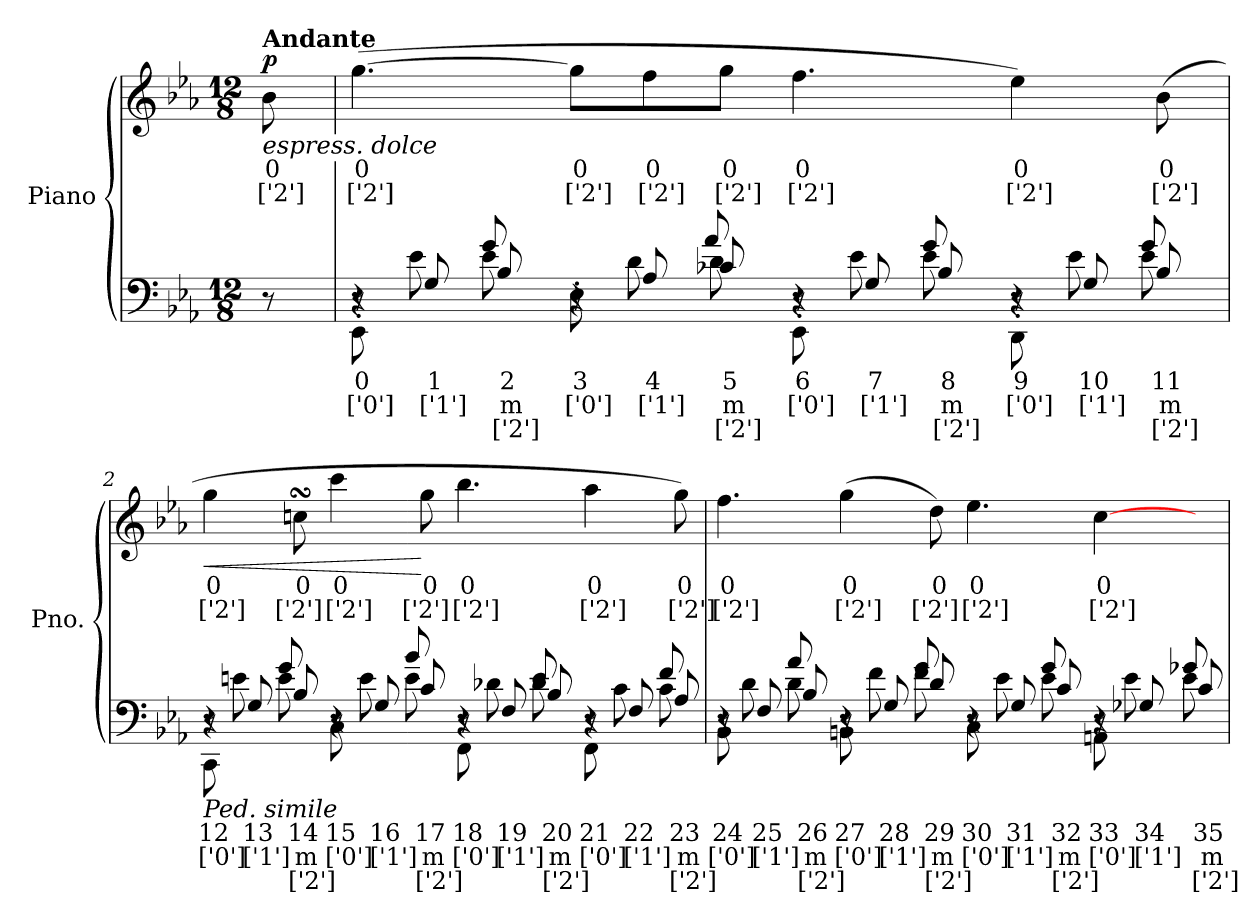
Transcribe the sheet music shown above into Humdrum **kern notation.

**kern	**text	**text	**text	**kern	**text	**text	**dynam
*part1	*part1	*part1	*part1	*part1	*part1	*part1	*part1
*staff2	*staff2	*staff2	*staff2	*staff1	*staff1	*staff1	*staff1/2
*I"Piano	*	*	*	*	*	*	*
*I'Pno.	*	*	*	*	*	*	*
*clefF4	*	*	*	*clefG2	*	*	*
*k[b-e-a-]	*	*	*	*k[b-e-a-]	*	*	*
*M12/8	*	*	*	*M12/8	*	*	*
*MM60	*	*	*	*MM60	*	*	*
=	=	=	=	=	=	=	=
!	!	!	!	!LO:TX:a:B:t=Andante	!	!	!
!	!	!	!	!LO:TX:b:i:t=espress. dolce	!	!	!
!	!	!	!	!	!	!	!LO:DY:b
8r	.	.	.	8b-i\	0	['2']	p
=1	=1	=1	=1	=1	=1	=1	=1
*^	*	*	*	*	*	*	*
*	*^	*	*	*	*	*	*	*
8EE-'j\L	8r	4r	0	['0']	.	([4.ggi\	0	['2']	.
8Gj	8e-Z	.	1	['1']	.	.	.	.	.
8B-j	8e-Z	8gV	2	m	['2']	.	.	.	.
8E-'j\L	8r	4r	3	['0']	.	8ggi\L]	0	['2']	.
8A-j	8dZ	.	4	['1']	.	8ffi\	0	['2']	.
8c-Xj	8dZ	8a-V	5	m	['2']	8ggi\J	0	['2']	.
8EE-'j\L	8r	4r	6	['0']	.	4.ffi\	0	['2']	.
8Gj	8e-Z	.	7	['1']	.	.	.	.	.
8B-j	8e-Z	8gV	8	m	['2']	.	.	.	.
8DD'j\L	8r	4r	9	['0']	.	4ee-i\)	0	['2']	.
8Gj	8e-Z	.	10	['1']	.	.	.	.	.
8B-j	8e-Z	8gV	11	m	['2']	(8b-i\	0	['2']	.
=2	=2	=2	=2	=2	=2	=2	=2	=2	=2
!LO:TX:b:i:t=Ped. simile	!	!	!	!	!	!	!	!	!
!	!	!	!	!	!	!	!	!	!LO:HP:b
8CCj\L	8r	4r	12	['0']	.	4ggi\	0	['2']	<
8Gj	8enZ	.	13	['1']	.	.	.	.	.
8B-j	8eZ	8gV	14	m	['2']	8ccnsSSSi\	0	['2']	.
8Cj\L	8r	4r	15	['0']	.	4ccci\	0	['2']	.
8Gj	8eZ	.	16	['1']	.	.	.	.	.
8cj	8eZ	8b-V	17	m	['2']	8ggi\	0	['2']	[
8FFj\L	8r	4r	18	['0']	.	4.bb-i\	0	['2']	.
8Fj	8d-XZ	.	19	['1']	.	.	.	.	.
8B-j	8d-Z	8eV	20	m	['2']	.	.	.	.
8FFj\L	8r	4r	21	['0']	.	4aa-i\	0	['2']	.
8Fj	8cZ	.	22	['1']	.	.	.	.	.
8A-j	8cZ	8fV	23	m	['2']	8ggi\)	0	['2']	.
!!LO:LB:g=z
=3	=3	=3	=3	=3	=3	=3	=3	=3	=3
8BB-j\L	8r	4r	24	['0']	.	4.ffi\	0	['2']	.
8Fj	8dZ	.	25	['1']	.	.	.	.	.
8B-j	8dZ	8a-V	26	m	['2']	.	.	.	.
8BBnj\L	8r	4r	27	['0']	.	(4ggi\	0	['2']	.
8Gj	8fZ	.	28	['1']	.	.	.	.	.
8dj	8fZ	8gV	29	m	['2']	8ddi\)	0	['2']	.
8Cj\L	8r	4r	30	['0']	.	4.ee-i\	0	['2']	.
8Gj	8e-Z	.	31	['1']	.	.	.	.	.
8cj	8e-Z	8gV	32	m	['2']	.	.	.	.
8AAnj\L	8r	4r	33	['0']	.	[4cci\	0	['2']	.
8G-Xj	8e-Z	.	34	['1']	.	.	.	.	.
8cj	8e-Z	8g-XV	35	m	['2']	8ryy	.	.	.
*v	*v	*v	*	*	*	*	*	*	*
=	=	=	=	=	=	=	=
*-	*-	*-	*-	*-	*-	*-	*-
